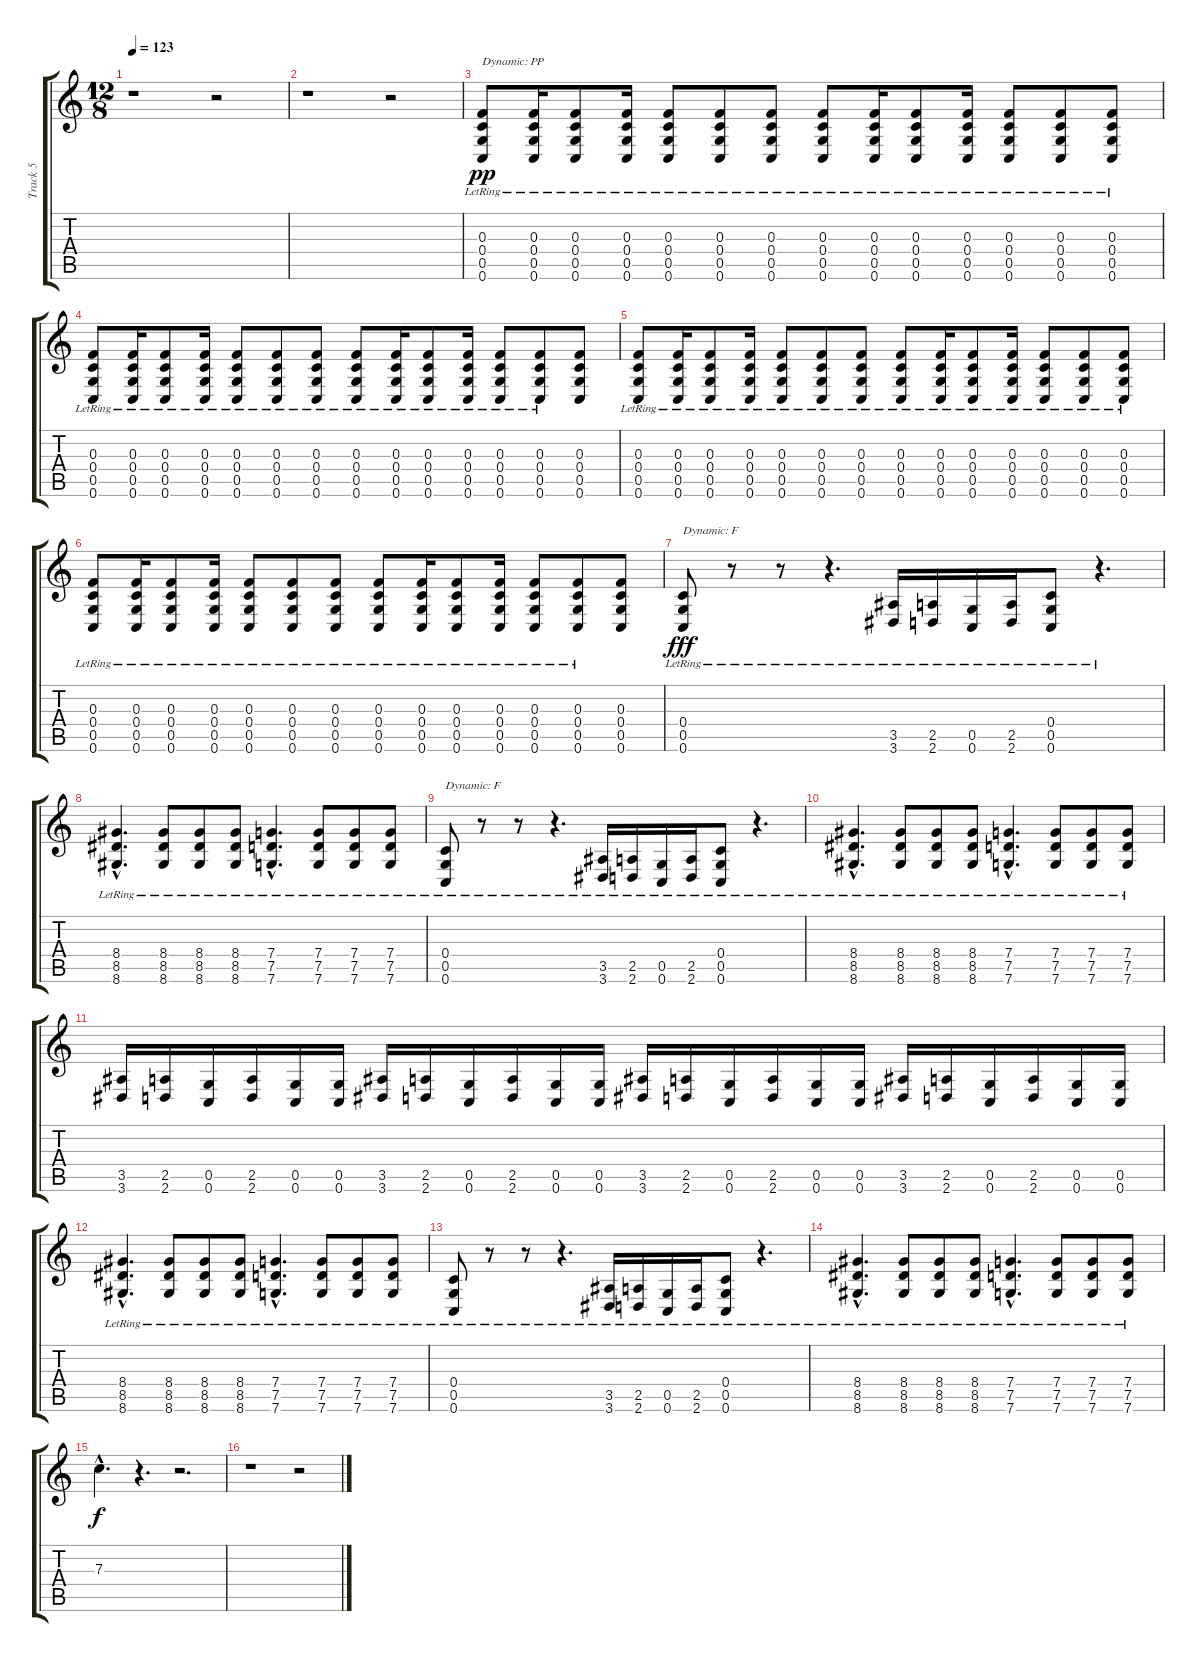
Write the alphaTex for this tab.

\track ("Track 5" "Track 5") {instrument overdrivenguitar}
\staff {score tabs}
\tuning (D4 A3 F3 C3 G2 C2) {hide}
\ts (12 8)
\tempo 123
\clef g2
\ks c
r.1{dy f} r.2 |
r.1 r.2 |
(0.3{lr} 0.4{lr} 0.5{lr} 0.6{lr}).8{txt "Dynamic: PP" dy pp} (0.3{lr} 0.4{lr} 0.5{lr} 0.6{lr}).16 (0.3{lr} 0.4{lr} 0.5{lr} 0.6{lr}).8 (0.3{lr} 0.4{lr} 0.5{lr} 0.6{lr}).16 (0.3{lr} 0.4{lr} 0.5{lr} 0.6{lr}).8 (0.3{lr} 0.4{lr} 0.5{lr} 0.6{lr}).8 (0.3{lr} 0.4{lr} 0.5{lr} 0.6{lr}).8 (0.3{lr} 0.4{lr} 0.5{lr} 0.6{lr}).8 (0.3{lr} 0.4{lr} 0.5{lr} 0.6{lr}).16 (0.3{lr} 0.4{lr} 0.5{lr} 0.6{lr}).8 (0.3{lr} 0.4{lr} 0.5{lr} 0.6{lr}).16 (0.3{lr} 0.4{lr} 0.5{lr} 0.6{lr}).8 (0.3{lr} 0.4{lr} 0.5{lr} 0.6{lr}).8 (0.3{lr} 0.4{lr} 0.5{lr} 0.6{lr}).8 |
(0.3{lr} 0.4{lr} 0.5{lr} 0.6{lr}).8 (0.3{lr} 0.4{lr} 0.5{lr} 0.6{lr}).16 (0.3{lr} 0.4{lr} 0.5{lr} 0.6{lr}).8 (0.3{lr} 0.4{lr} 0.5{lr} 0.6{lr}).16 (0.3{lr} 0.4{lr} 0.5{lr} 0.6{lr}).8 (0.3{lr} 0.4{lr} 0.5{lr} 0.6{lr}).8 (0.3{lr} 0.4{lr} 0.5{lr} 0.6{lr}).8 (0.3{lr} 0.4{lr} 0.5{lr} 0.6{lr}).8 (0.3{lr} 0.4{lr} 0.5{lr} 0.6{lr}).16 (0.3{lr} 0.4{lr} 0.5{lr} 0.6{lr}).8 (0.3{lr} 0.4{lr} 0.5{lr} 0.6{lr}).16 (0.3{lr} 0.4{lr} 0.5{lr} 0.6{lr}).8 (0.3{lr} 0.4{lr} 0.5{lr} 0.6{lr}).8 (0.3 0.4 0.5 0.6).8 |
(0.3{lr} 0.4{lr} 0.5{lr} 0.6{lr}).8 (0.3{lr} 0.4{lr} 0.5{lr} 0.6{lr}).16 (0.3{lr} 0.4{lr} 0.5{lr} 0.6{lr}).8 (0.3{lr} 0.4{lr} 0.5{lr} 0.6{lr}).16 (0.3{lr} 0.4{lr} 0.5{lr} 0.6{lr}).8 (0.3{lr} 0.4{lr} 0.5{lr} 0.6{lr}).8 (0.3{lr} 0.4{lr} 0.5{lr} 0.6{lr}).8 (0.3{lr} 0.4{lr} 0.5{lr} 0.6{lr}).8 (0.3{lr} 0.4{lr} 0.5{lr} 0.6{lr}).16 (0.3{lr} 0.4{lr} 0.5{lr} 0.6{lr}).8 (0.3{lr} 0.4{lr} 0.5{lr} 0.6{lr}).16 (0.3{lr} 0.4{lr} 0.5{lr} 0.6{lr}).8 (0.3{lr} 0.4{lr} 0.5{lr} 0.6{lr}).8 (0.3{lr} 0.4{lr} 0.5{lr} 0.6{lr}).8 |
(0.3{lr} 0.4{lr} 0.5{lr} 0.6{lr}).8 (0.3{lr} 0.4{lr} 0.5{lr} 0.6{lr}).16 (0.3{lr} 0.4{lr} 0.5{lr} 0.6{lr}).8 (0.3{lr} 0.4{lr} 0.5{lr} 0.6{lr}).16 (0.3{lr} 0.4{lr} 0.5{lr} 0.6{lr}).8 (0.3{lr} 0.4{lr} 0.5{lr} 0.6{lr}).8 (0.3{lr} 0.4{lr} 0.5{lr} 0.6{lr}).8 (0.3{lr} 0.4{lr} 0.5{lr} 0.6{lr}).8 (0.3{lr} 0.4{lr} 0.5{lr} 0.6{lr}).16 (0.3{lr} 0.4{lr} 0.5{lr} 0.6{lr}).8 (0.3{lr} 0.4{lr} 0.5{lr} 0.6{lr}).16 (0.3{lr} 0.4{lr} 0.5{lr} 0.6{lr}).8 (0.3{lr} 0.4{lr} 0.5{lr} 0.6{lr}).8 (0.3 0.4 0.5 0.6).8 |
(0.4{lr} 0.5{lr} 0.6{lr}).8{txt "Dynamic: F" dy fff} r.8 r.8 r.4{d} (3.5{lr} 3.6{lr}).16 (2.5{lr} 2.6{lr}).16 (0.5{lr} 0.6{lr}).16 (2.5{lr} 2.6{lr}).16 (0.4{lr} 0.5{lr} 0.6{lr}).8 r.4{d} |
(8.4{hac lr} 8.5{hac lr} 8.6{hac lr}).4{d} (8.4{lr} 8.5{lr} 8.6{lr}).8 (8.4{lr} 8.5{lr} 8.6{lr}).8 (8.4{lr} 8.5{lr} 8.6{lr}).8 (7.4{hac lr} 7.5{hac lr} 7.6{hac lr}).4{d} (7.4{lr} 7.5{lr} 7.6{lr}).8 (7.4{lr} 7.5{lr} 7.6{lr}).8 (7.4 7.5{lr} 7.6{lr}).8 |
(0.4{lr} 0.5{lr} 0.6{lr}).8{txt "Dynamic: F"} r.8 r.8 r.4{d} (3.5{lr} 3.6{lr}).16 (2.5{lr} 2.6{lr}).16 (0.5{lr} 0.6{lr}).16 (2.5{lr} 2.6{lr}).16 (0.4{lr} 0.5{lr} 0.6{lr}).8 r.4{d} |
(8.4{hac lr} 8.5{hac lr} 8.6{hac lr}).4{d} (8.4{lr} 8.5{lr} 8.6{lr}).8 (8.4{lr} 8.5{lr} 8.6{lr}).8 (8.4{lr} 8.5{lr} 8.6{lr}).8 (7.4{hac lr} 7.5{hac lr} 7.6{hac lr}).4{d} (7.4{lr} 7.5{lr} 7.6{lr}).8 (7.4{lr} 7.5{lr} 7.6{lr}).8 (7.4 7.5{lr} 7.6{lr}).8 |
(3.5 3.6).16 (2.5 2.6).16 (0.5 0.6).16 (2.5 2.6).16 (0.5 0.6).16 (0.5 0.6).16 (3.5 3.6).16 (2.5 2.6).16 (0.5 0.6).16 (2.5 2.6).16 (0.5 0.6).16 (0.5 0.6).16 (3.5 3.6).16 (2.5 2.6).16 (0.5 0.6).16 (2.5 2.6).16 (0.5 0.6).16 (0.5 0.6).16 (3.5 3.6).16 (2.5 2.6).16 (0.5 0.6).16 (2.5 2.6).16 (0.5 0.6).16 (0.5 0.6).16 |
(8.4{hac lr} 8.5{hac lr} 8.6{hac lr}).4{d} (8.4{lr} 8.5{lr} 8.6{lr}).8 (8.4{lr} 8.5{lr} 8.6{lr}).8 (8.4{lr} 8.5{lr} 8.6{lr}).8 (7.4{hac lr} 7.5{hac lr} 7.6{hac lr}).4{d} (7.4{lr} 7.5{lr} 7.6{lr}).8 (7.4{lr} 7.5{lr} 7.6{lr}).8 (7.4 7.5{lr} 7.6{lr}).8 |
(0.4{lr} 0.5{lr} 0.6{lr}).8 r.8 r.8 r.4{d} (3.5{lr} 3.6{lr}).16 (2.5{lr} 2.6{lr}).16 (0.5{lr} 0.6{lr}).16 (2.5{lr} 2.6{lr}).16 (0.4{lr} 0.5{lr} 0.6{lr}).8 r.4{d} |
(8.4{hac lr} 8.5{hac lr} 8.6{hac lr}).4{d} (8.4{lr} 8.5{lr} 8.6{lr}).8 (8.4{lr} 8.5{lr} 8.6{lr}).8 (8.4{lr} 8.5{lr} 8.6{lr}).8 (7.4{hac lr} 7.5{hac lr} 7.6{hac lr}).4{d} (7.4{lr} 7.5{lr} 7.6{lr}).8 (7.4{lr} 7.5{lr} 7.6{lr}).8 (7.4 7.5{lr} 7.6{lr}).8 |
7.3{hac}.4{d dy f} r.4{d} r.2{d} |
r.1 r.2
